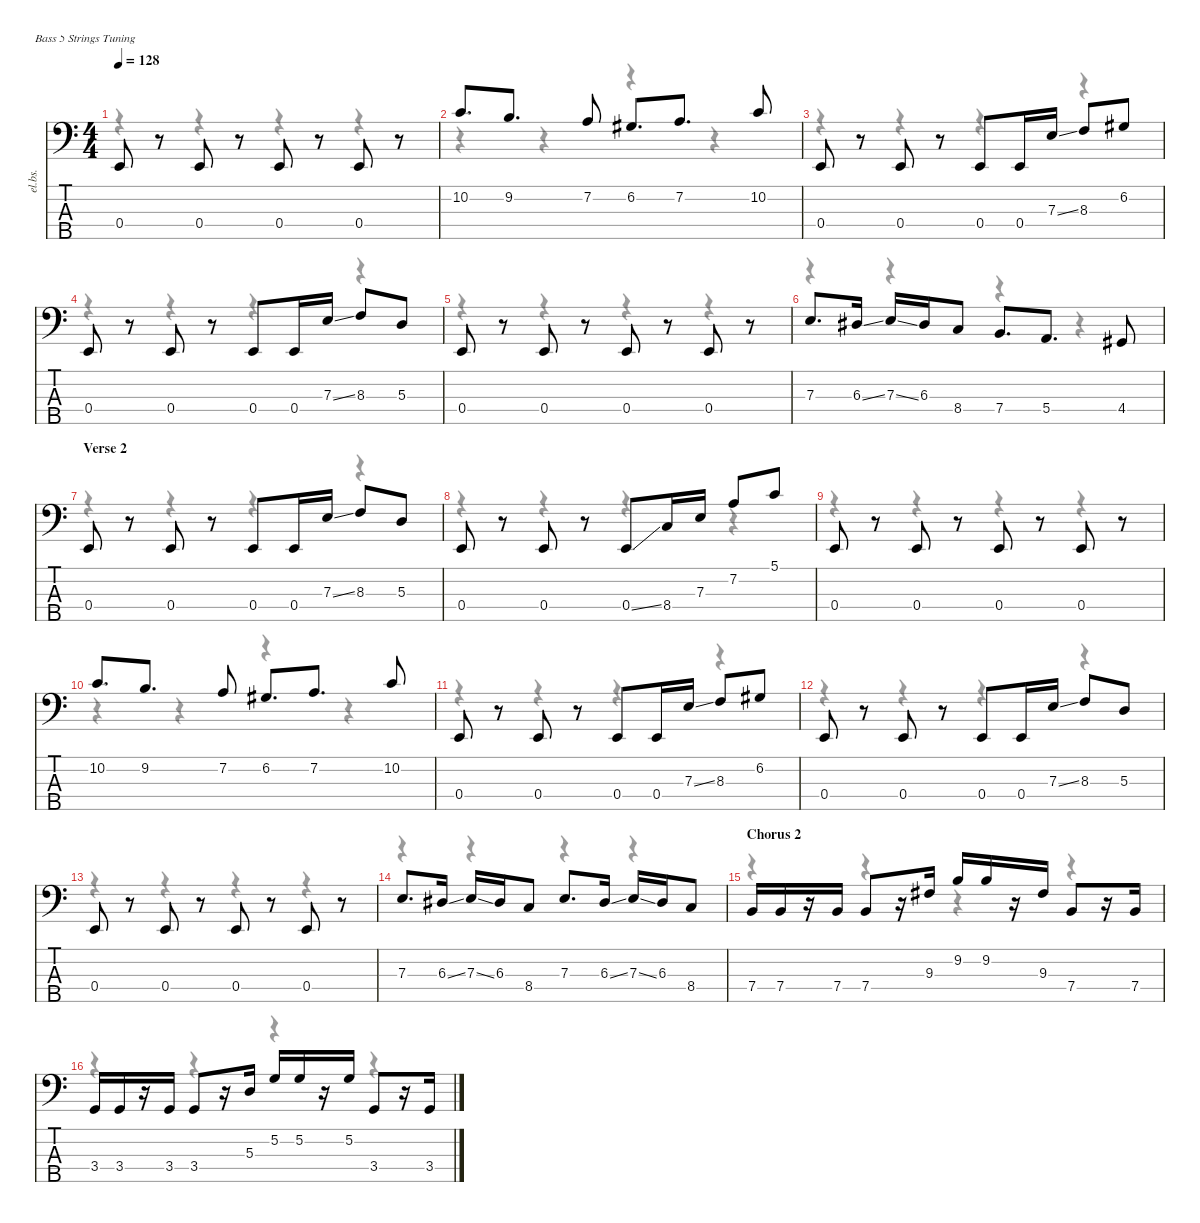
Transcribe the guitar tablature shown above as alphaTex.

\defaultSystemsLayout 4
\hideDynamics
\bracketExtendMode nobrackets
\track ("Bass" "el.bs.") {instrument electricbassfinger}
\staff {score tabs}
\tuning (G2 D2 A1 E1 B0)
\voice
\ts (4 4)
\tempo 128
\clef f4
\ks c
0.4.8{dy f} r.8 0.4.8 r.8 0.4.8 r.8 0.4.8 r.8 |
10.2.8{d} 9.2.8{d} 7.2.8 6.2{acc #}.8{d} 7.2.8{d} 10.2.8 |
0.4.8 r.8 0.4.8 r.8 0.4.8 0.4.16 7.3{ss}.16 8.3.8 6.2{acc #}.8 |
0.4.8 r.8 0.4.8 r.8 0.4.8 0.4.16 7.3{ss}.16 8.3.8 5.3.8 |
0.4.8 r.8 0.4.8 r.8 0.4.8 r.8 0.4.8 r.8 |
7.3.8{d} 6.3{ss acc #}.16 7.3{ss}.16 6.3{acc #}.16 8.4.8 7.4.8{d} 5.4.8{d} 4.4{acc #}.8 |
\section ("" "Verse 2")
0.4.8 r.8 0.4.8 r.8 0.4.8 0.4.16 7.3{ss}.16 8.3.8 5.3.8 |
0.4.8 r.8 0.4.8 r.8 0.4{ss}.8 8.4.16 7.3.16 7.2.8 5.1.8 |
0.4.8 r.8 0.4.8 r.8 0.4.8 r.8 0.4.8 r.8 |
10.2.8{d} 9.2.8{d} 7.2.8 6.2{acc #}.8{d} 7.2.8{d} 10.2.8 |
0.4.8 r.8 0.4.8 r.8 0.4.8 0.4.16 7.3{ss}.16 8.3.8 6.2{acc #}.8 |
0.4.8 r.8 0.4.8 r.8 0.4.8 0.4.16 7.3{ss}.16 8.3.8 5.3.8 |
0.4.8 r.8 0.4.8 r.8 0.4.8 r.8 0.4.8 r.8 |
7.3.8{d} 6.3{ss acc #}.16 7.3{ss}.16 6.3{acc #}.16 8.4.8 7.3.8{d} 6.3{ss acc #}.16 7.3{ss}.16 6.3{acc #}.16 8.4.8 |
\section ("" "Chorus 2")
7.4.16 7.4.16 r.16 7.4.16 7.4.8 r.16 9.3{acc #}.16 9.2.16 9.2.16 r.16 9.3{acc #}.16 7.4.8 r.16 7.4.16 |
3.4.16 3.4.16 r.16 3.4.16 3.4.8 r.16 5.3.16 5.2.16 5.2.16 r.16 5.2.16 3.4.8 r.16 3.4.16
\voice
\clef f4
\ottava regular
\simile none
\ks c
r.4{dy mf} r.4 r.4 r.4 |
r.4 r.4 r.4 r.4 |
r.4 r.4 r.4 r.4 |
r.4 r.4 r.4 r.4 |
r.4 r.4 r.4 r.4 |
r.4 r.4 r.4 r.4 |
r.4 r.4 r.4 r.4 |
r.4 r.4 r.4 r.4 |
r.4 r.4 r.4 r.4 |
r.4 r.4 r.4 r.4 |
r.4 r.4 r.4 r.4 |
r.4 r.4 r.4 r.4 |
r.4 r.4 r.4 r.4 |
r.4 r.4 r.4 r.4 |
r.4 r.4 r.4 r.4 |
r.4 r.4 r.4 r.4
